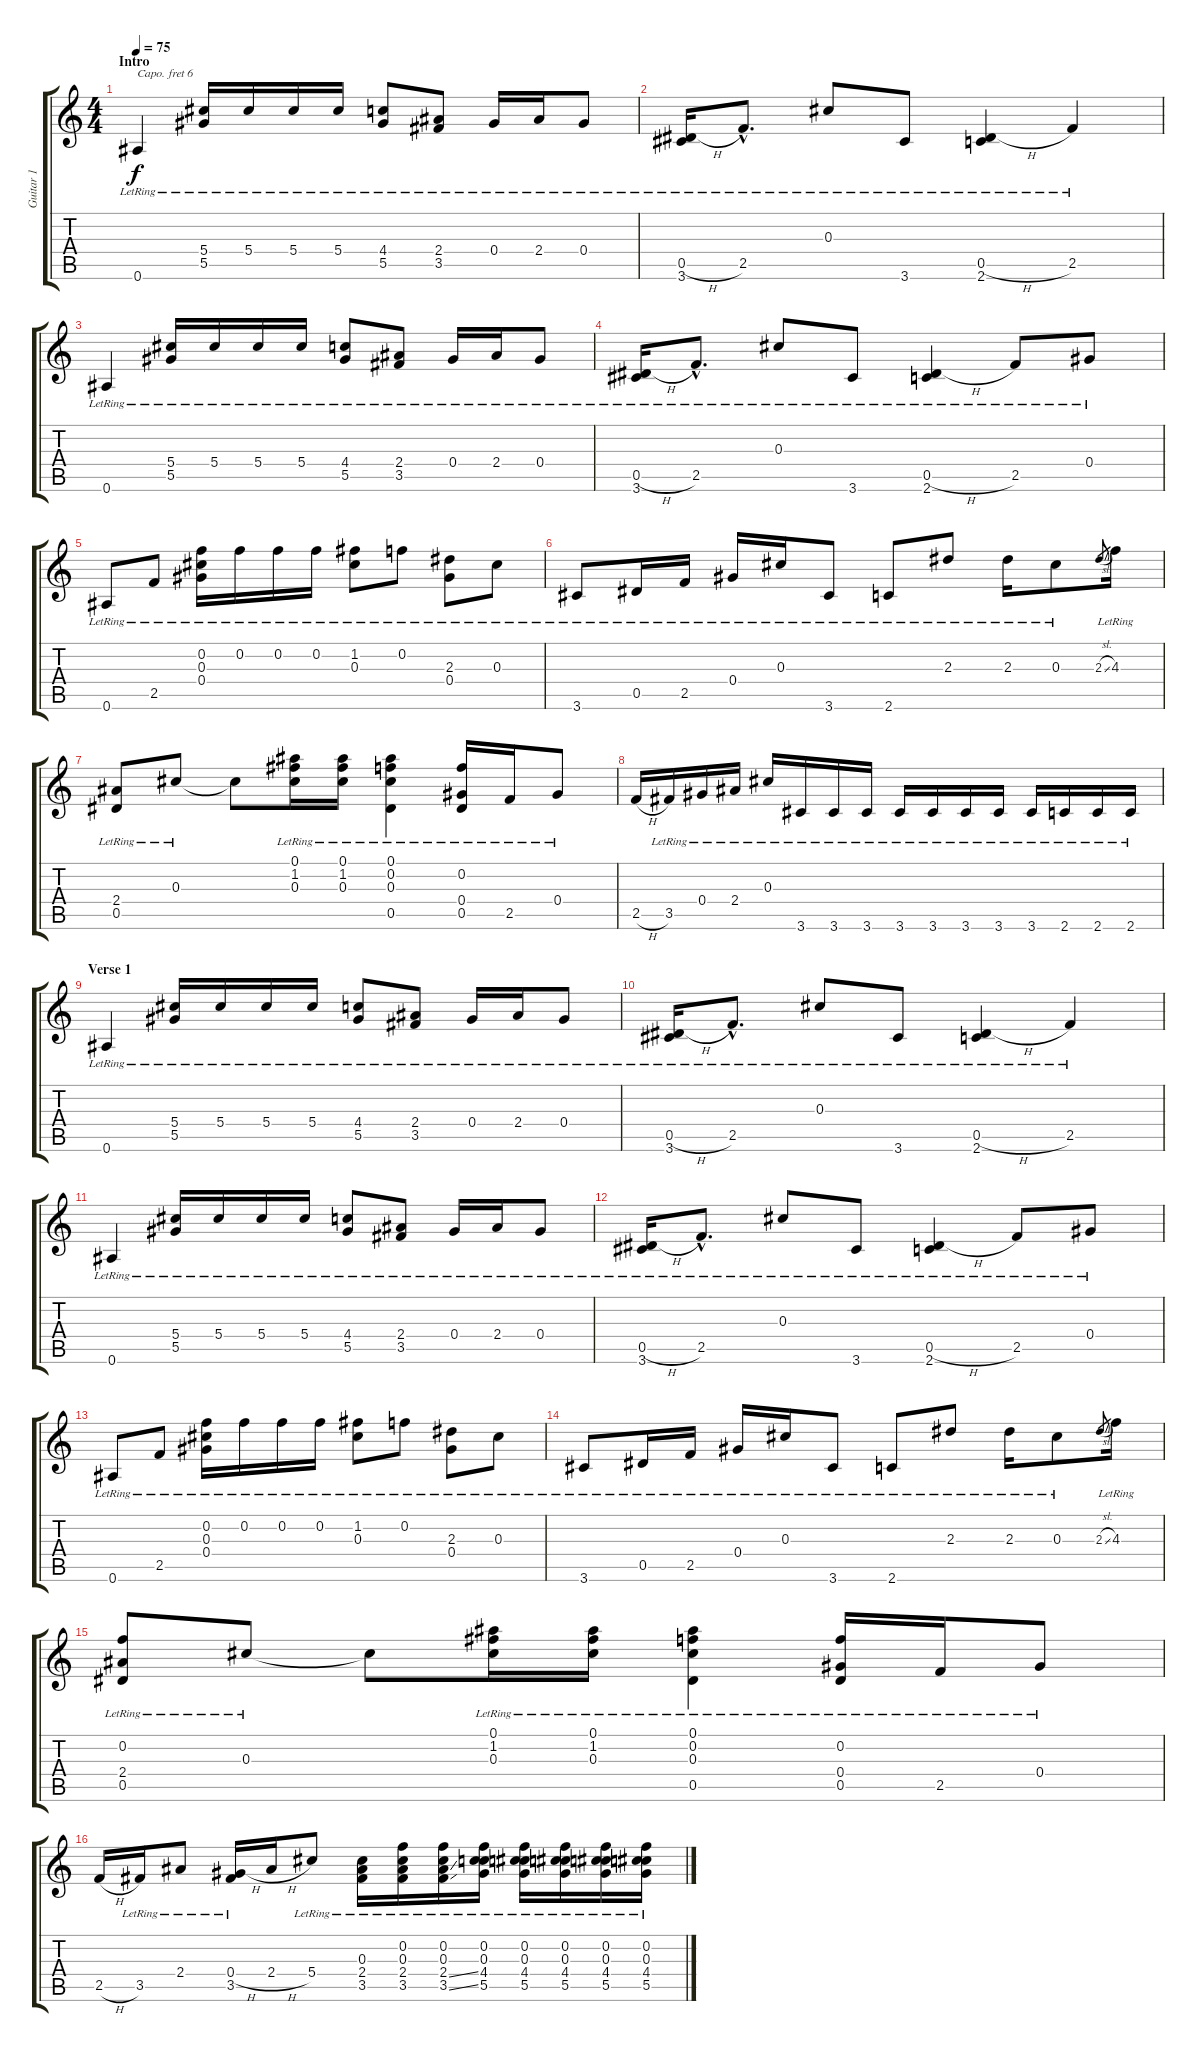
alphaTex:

\track ("Guitar 1" "Guitar 1") {instrument acousticguitarsteel}
\staff {score tabs}
\capo 6
\tuning (E4 B3 G3 D3 A2 E2) {hide}
\ts (4 4)
\section ("" "Intro")
\tempo 75
\clef g2
\ks c
0.6{lr}.4{dy f instrument acousticguitarsteel} (5.4{lr} 5.5{lr}).16 5.4{lr}.16 5.4{lr}.16 5.4{lr}.16 (4.4{lr} 5.5{lr}).8 (2.4{lr} 3.5{lr}).8 0.4{lr}.16 2.4{lr}.16 0.4{lr}.8 |
(0.5{h} 3.6{lr}).16 2.5{hac lr}.8{d} 0.3{lr}.8 3.6{lr}.8 (0.5{h} 2.6{lr}).4 2.5{lr}.4 |
0.6{lr}.4 (5.4{lr} 5.5{lr}).16 5.4{lr}.16 5.4{lr}.16 5.4{lr}.16 (4.4{lr} 5.5{lr}).8 (2.4{lr} 3.5{lr}).8 0.4{lr}.16 2.4{lr}.16 0.4{lr}.8 |
(0.5{h} 3.6{lr}).16 2.5{hac lr}.8{d} 0.3{lr}.8 3.6{lr}.8 (0.5{h} 2.6{lr}).4 2.5{lr}.8 0.4{lr}.8 |
0.6{lr}.8 2.5{lr}.8 (0.2{lr} 0.3{lr} 0.4{lr}).16 0.2{lr}.16 0.2{lr}.16 0.2{lr}.16 (1.2{lr} 0.3{lr}).8 0.2{lr}.8 (2.3{lr} 0.4{lr}).8 0.3{lr}.8 |
3.6{lr}.8 0.5{lr}.16 2.5{lr}.16 0.4{lr}.16 0.3{lr}.16 3.6{lr}.8 2.6{lr}.8 2.3{lr}.8 2.3{lr}.16 0.3{lr}.8 2.3{sl}.8{gr} 4.3{lr}.16 |
(2.4{lr} 0.5{lr}).8 0.3{lr}.8 0.3{t}.8 (0.1{lr} 1.2{lr} 0.3{lr}).16 (0.1{lr} 1.2{lr} 0.3{lr}).16 (0.1{lr} 0.2{lr} 0.3{lr} 0.5{lr}).4 (0.2{lr} 0.4{lr} 0.5{lr}).16 2.5{lr}.16 0.4{lr}.8 |
2.5{h}.16 3.5{lr}.16 0.4{lr}.16 2.4{lr}.16 0.3{lr}.16 3.6{lr}.16 3.6{lr}.16 3.6{lr}.16 3.6{lr}.16 3.6{lr}.16 3.6{lr}.16 3.6{lr}.16 3.6{lr}.16 2.6{lr}.16 2.6{lr}.16 2.6{lr}.16 |
\section ("" "Verse 1")
0.6{lr}.4 (5.4{lr} 5.5{lr}).16 5.4{lr}.16 5.4{lr}.16 5.4{lr}.16 (4.4{lr} 5.5{lr}).8 (2.4{lr} 3.5{lr}).8 0.4{lr}.16 2.4{lr}.16 0.4{lr}.8 |
(0.5{h} 3.6{lr}).16 2.5{hac lr}.8{d} 0.3{lr}.8 3.6{lr}.8 (0.5{h} 2.6{lr}).4 2.5{lr}.4 |
0.6{lr}.4 (5.4{lr} 5.5{lr}).16 5.4{lr}.16 5.4{lr}.16 5.4{lr}.16 (4.4{lr} 5.5{lr}).8 (2.4{lr} 3.5{lr}).8 0.4{lr}.16 2.4{lr}.16 0.4{lr}.8 |
(0.5{h} 3.6{lr}).16 2.5{hac lr}.8{d} 0.3{lr}.8 3.6{lr}.8 (0.5{h} 2.6{lr}).4 2.5{lr}.8 0.4{lr}.8 |
0.6{lr}.8 2.5{lr}.8 (0.2{lr} 0.3{lr} 0.4{lr}).16 0.2{lr}.16 0.2{lr}.16 0.2{lr}.16 (1.2{lr} 0.3{lr}).8 0.2{lr}.8 (2.3{lr} 0.4{lr}).8 0.3{lr}.8 |
3.6{lr}.8 0.5{lr}.16 2.5{lr}.16 0.4{lr}.16 0.3{lr}.16 3.6{lr}.8 2.6{lr}.8 2.3{lr}.8 2.3{lr}.16 0.3{lr}.8 2.3{sl}.8{gr} 4.3{lr}.16 |
(0.2{lr} 2.4{lr} 0.5{lr}).8 0.3{lr}.8 0.3{t}.8 (0.1{lr} 1.2{lr} 0.3{lr}).16 (0.1{lr} 1.2{lr} 0.3{lr}).16 (0.1{lr} 0.2{lr} 0.3{lr} 0.5{lr}).4 (0.2{lr} 0.4{lr} 0.5{lr}).16 2.5{lr}.16 0.4{lr}.8 |
2.5{h}.16 3.5{lr}.16 2.4{lr}.8 (0.4{h} 3.5{lr}).16 2.4{h}.16 5.4{lr}.8 (0.3{lr} 2.4{lr} 3.5{lr}).16 (0.2{lr} 0.3{lr} 2.4{lr} 3.5{lr}).16 (0.2{lr} 0.3{lr} 2.4{ss} 3.5{ss}).16 (0.2{lr} 0.3{lr} 4.4{lr} 5.5{lr}).16 (0.2{lr} 0.3{lr} 4.4{lr} 5.5{lr}).16 (0.2{lr} 0.3{lr} 4.4{lr} 5.5{lr}).16 (0.2{lr} 0.3{lr} 4.4{lr} 5.5{lr}).16 (0.2{lr} 0.3{lr} 4.4{lr} 5.5{lr}).16
